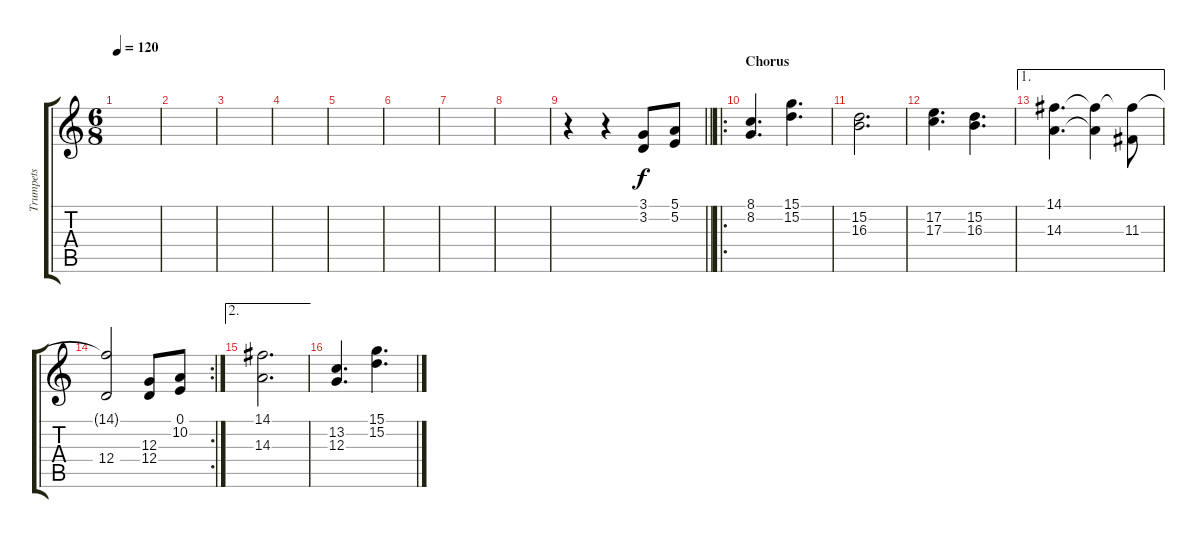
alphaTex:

\track ("Trumpets" "Trumpets") {instrument trumpet}
\staff {score tabs}
\tuning (E4 B3 G3 D3 A2 E2) {hide}
\ts (6 8)
\tempo 120
\clef g2
\ks c
|
|
|
|
|
|
|
|
\barLineRight lightlight
r.4 r.4 (3.1 3.2).8 (5.1 5.2).8 |
\ro
\section ("" "Chorus")
(8.1 8.2).4{d} (15.1 15.2).4{d} |
(15.2 16.3).2{d} |
(17.2 17.3).4{d} (15.2 16.3).4{d} |
\ae 1
(14.1 14.3).4{d} (14.1{t} 14.3{t}).4 (14.1{t} 11.3).8 |
\rc 2
(14.1{t} 12.4).2 (12.3 12.4).8 (0.1 10.2).8 |
\ae 2
(14.1 14.3).2{d} |
(13.2 12.3).4{d} (15.1 15.2).4{d}
